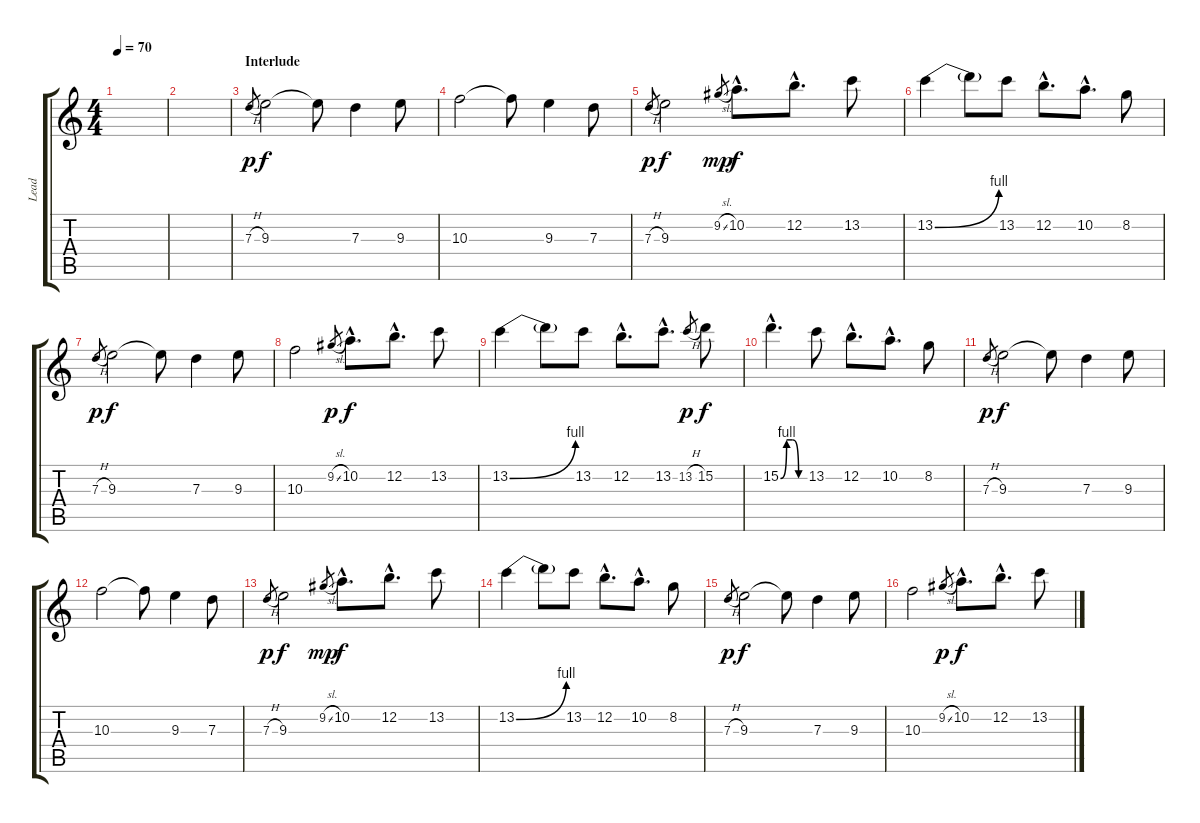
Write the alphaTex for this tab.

\track ("Lead" "Lead") {instrument distortionguitar}
\staff {score tabs}
\tuning (E4 B3 G3 D3 A2 E2) {hide}
\ts (4 4)
\tempo 70
\clef g2
\ks c
|
|
\section ("" "Interlude")
7.3{h}.8{gr dy p} 9.3.2{dy f} 9.3{t}.8 7.3.4 9.3.8 |
10.3.2 10.3{t}.8 9.3.4 7.3.8 |
7.3{h}.8{gr dy p} 9.3.2{dy f} 9.2{sl}.8{gr dy mp} 10.2{hac}.8{d dy f} 12.2{hac}.8{d} 13.2.8 |
13.2{be (bend 0 0 60 4)}.4 13.2{t}.8 13.2.8 12.2{hac}.8{d} 10.2{hac}.8{d} 8.2.8 |
7.3{h}.8{gr dy p} 9.3.2{dy f} 9.3{t}.8 7.3.4 9.3.8 |
10.3.2 9.2{sl}.8{gr dy p} 10.2{hac}.8{d dy f} 12.2{hac}.8{d} 13.2.8 |
13.2{be (bend 0 0 60 4)}.4 13.2{t}.8 13.2.8 12.2{hac}.8{d} 13.2{hac}.8{d} 13.2{h}.8{gr dy p} 15.2.8{dy f} |
15.2{be (custom 0 0 15 4 30 4 45 0 60 0) hac}.4{d} 13.2.8 12.2{hac}.8{d} 10.2{hac}.8{d} 8.2.8 |
7.3{h}.8{gr dy p} 9.3.2{dy f} 9.3{t}.8 7.3.4 9.3.8 |
10.3.2 10.3{t}.8 9.3.4 7.3.8 |
7.3{h}.8{gr dy p} 9.3.2{dy f} 9.2{sl}.8{gr dy mp} 10.2{hac}.8{d dy f} 12.2{hac}.8{d} 13.2.8 |
13.2{be (bend 0 0 60 4)}.4 13.2{t}.8 13.2.8 12.2{hac}.8{d} 10.2{hac}.8{d} 8.2.8 |
7.3{h}.8{gr dy p} 9.3.2{dy f} 9.3{t}.8 7.3.4 9.3.8 |
10.3.2 9.2{sl}.8{gr dy p} 10.2{hac}.8{d dy f} 12.2{hac}.8{d} 13.2.8
